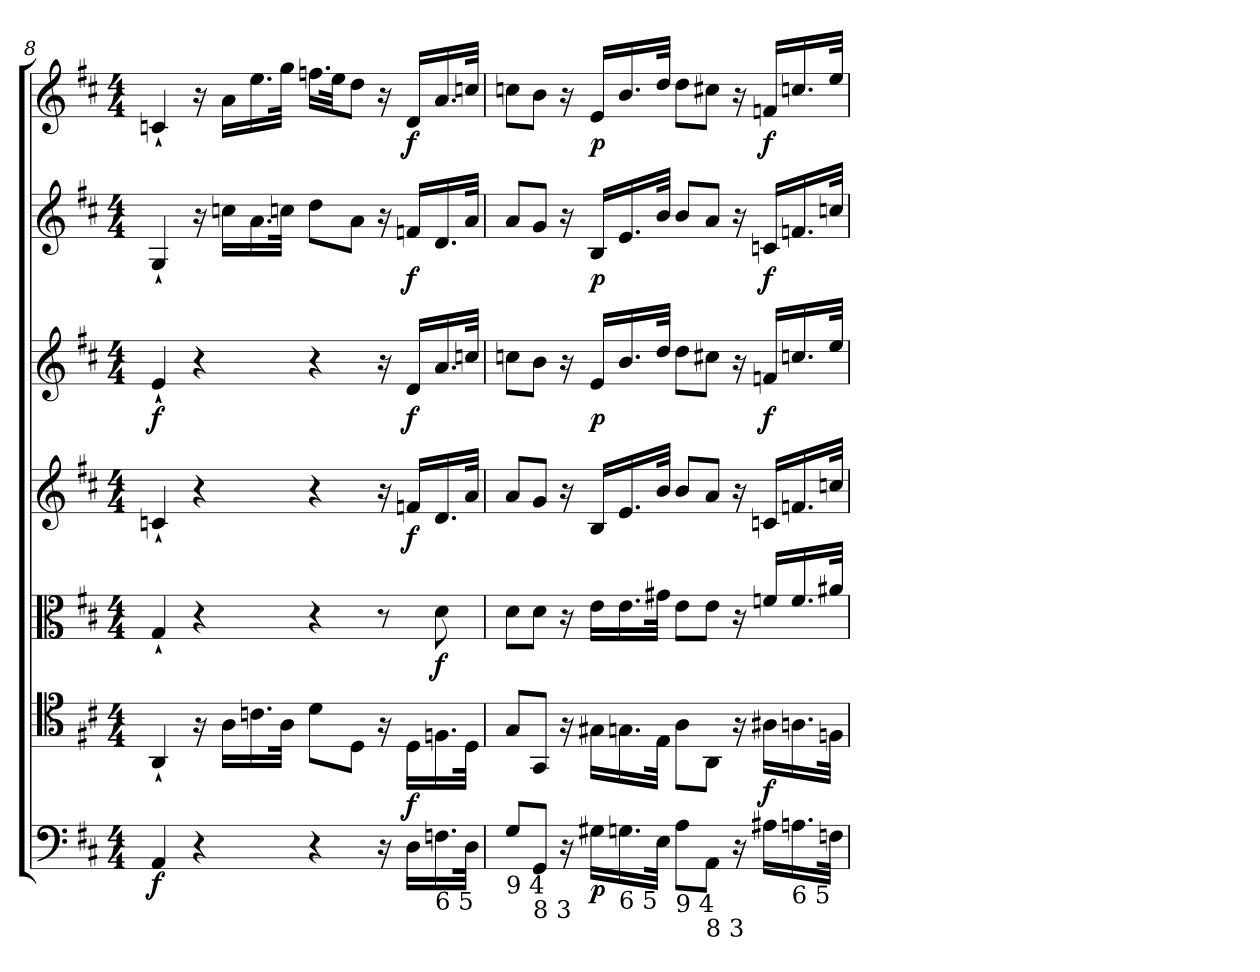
**kern	**kern	**dynam	**kern	**kern	**dynam	**kern	**dynam	**kern	**dynam	**kern	**dynam
*part5	*part5	*part5	*part4	*part4	*part4	*part3	*part3	*part2	*part2	*part1	*part1
*staff7	*staff6	*staff6/7	*staff5	*staff4	*staff4/5	*staff3	*staff3	*staff2	*staff2	*staff1	*staff1
*clefF4	*clefC4	*	*clefC3	*clefG2	*	*clefG2	*	*clefG2	*	*clefG2	*
*k[f#c#]	*k[f#c#]	*	*k[f#c#]	*k[f#c#]	*	*k[f#c#]	*	*k[f#c#]	*	*k[f#c#]	*
*b:	*b:	*	*b:	*b:	*	*b:	*	*b:	*	*b:	*
*M4/4	*M4/4	*	*M4/4	*M4/4	*	*M4/4	*	*M4/4	*	*M4/4	*
=8	=8	=8	=8	=8	=8	=8	=8	=8	=8	=8	=8
!	!	!LO:DY:b=2	!	!	!	!	!LO:DY:b	!	!	!	!
4AA/	4AA`</	f	4G`</	4cn`</	.	4e`</	f	4G`</	.	4c`</	.
4r	16r	.	4r	4r	.	4r	.	16r	.	16r	.
.	16A\LL	.	.	.	.	.	.	16ccn\LL	.	16a\LL	.
.	16.c\	.	.	.	.	.	.	16.a\	.	16.ee\	.
.	32A\JJk	.	.	.	.	.	.	32ccn\JJk	.	32gg\JJk	.
4r	8d\L	.	4r	4r	.	4r	.	8dd\L	.	16.ff\LL	.
.	.	.	.	.	.	.	.	.	.	32ee\Jk	.
.	8D\J	.	.	.	.	.	.	8a\J	.	8dd\J	.
16r	16r	.	8r	16r	.	16r	.	16r	.	16r	.
!	!	!LO:DY:b	!	!	!LO:DY:b	!	!LO:DY:b	!	!LO:DY:b	!	!LO:DY:b
16D\LL	16D\LL	f	.	16fn/LL	f	16d/LL	f	16fn/LL	f	16d/LL	f
!LO:TX:b:t=6 5	!	!	!	!	!	!	!	!	!	!	!
!	!	!	!	!	!LO:DY:b=2	!	!	!	!	!	!
16.F\	16.F\	.	8d\	16.d/	f	16.a/	.	16.d/	.	16.a/	.
32D\JJk	32D\JJk	.	.	32a/JJk	.	32ccn/JJk	.	32a/JJk	.	32ccn/JJk	.
=9	=9	=9	=9	=9	=9	=9	=9	=9	=9	=9	=9
!LO:TX:b:t=9 4	!	!	!	!	!	!	!	!	!	!	!
8G/L	8G/L	.	8d\L	8a/L	.	8ccn\L	.	8a/L	.	8ccn\L	.
!LO:TX:b:t=8 3	!	!	!	!	!	!	!	!	!	!	!
8GG/J	8GG/J	.	8d\J	8g/J	.	8b\J	.	8g/J	.	8b\J	.
16r	16r	.	16r	16r	.	16r	.	16r	.	16r	.
!	!	!LO:DY:b=2	!	!	!	!	!LO:DY:b	!	!LO:DY:b	!	!LO:DY:b
16G#X\LL	16G#X\LL	p	16e\LL	16B/LL	.	16e/LL	p	16B/LL	p	16e/LL	p
!LO:TX:b:t=6 5	!	!	!	!	!	!	!	!	!	!	!
16.G\	16.G\	.	16.e\	16.e/	.	16.b/	.	16.e/	.	16.b/	.
32E\JJk	32E\JJk	.	32g#X\JJk	32b/JJk	.	32dd/JJk	.	32b/JJk	.	32dd/JJk	.
!LO:TX:b:t=9 4	!	!	!	!	!	!	!	!	!	!	!
8A\L	8A\L	.	8e\L	8b/L	.	8dd\L	.	8b/L	.	8dd\L	.
!LO:TX:b:t=8 3	!	!	!	!	!	!	!	!	!	!	!
8AA\J	8AA\J	.	8e\J	8a/J	.	8cc#X\J	.	8a/J	.	8cc#X\J	.
16r	16r	.	16r	16r	.	16r	.	16r	.	16r	.
!	!	!LO:DY:b	!	!	!	!	!LO:DY:b	!	!LO:DY:b	!	!LO:DY:b
16A#X\LL	16A#X\LL	f	16f/LL	16cn/LL	.	16f/LL	f	16cn/LL	f	16f/LL	f
!LO:TX:b:t=6 5	!	!	!	!	!	!	!	!	!	!	!
16.A\	16.A\	.	16.f/	16.fn/	.	16.cc/	.	16.fn/	.	16.cc/	.
32F\JJk	32F\JJk	.	32a#X/JJk	32ccn/JJk	.	32ee/JJk	.	32ccn/JJk	.	32ee/JJk	.
=	=	=	=	=	=	=	=	=	=	=	=
*-	*-	*-	*-	*-	*-	*-	*-	*-	*-	*-	*-
